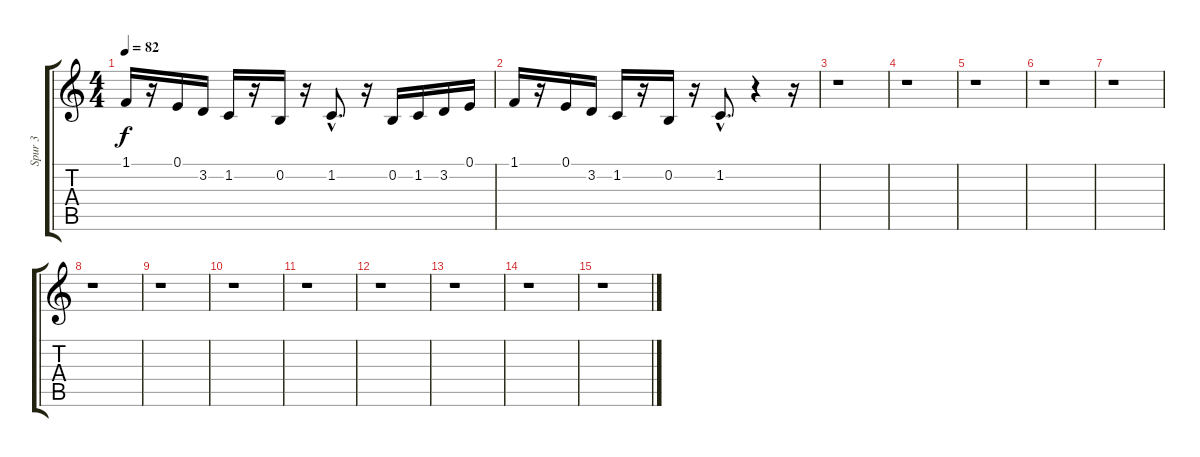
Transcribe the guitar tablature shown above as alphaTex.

\track ("Spur 3" "Spur 3") {instrument clavinet}
\staff {score tabs}
\tuning (E4 B3 G3 D3 A2 E2) {hide}
\ts (4 4)
\tempo 82
\clef g2
\ks c
1.1.16{dy f} r.16 0.1.16 3.2.16 1.2.16 r.16 0.2.16 r.16 1.2{hac}.8{d} r.16 0.2.16 1.2.16 3.2.16 0.1.16 |
1.1.16 r.16 0.1.16 3.2.16 1.2.16 r.16 0.2.16 r.16 1.2{hac}.8{d} r.4 r.16 |
r.1 |
r.1 |
r.1 |
r.1 |
r.1 |
r.1 |
r.1 |
r.1 |
r.1 |
r.1 |
r.1 |
r.1 |
r.1
